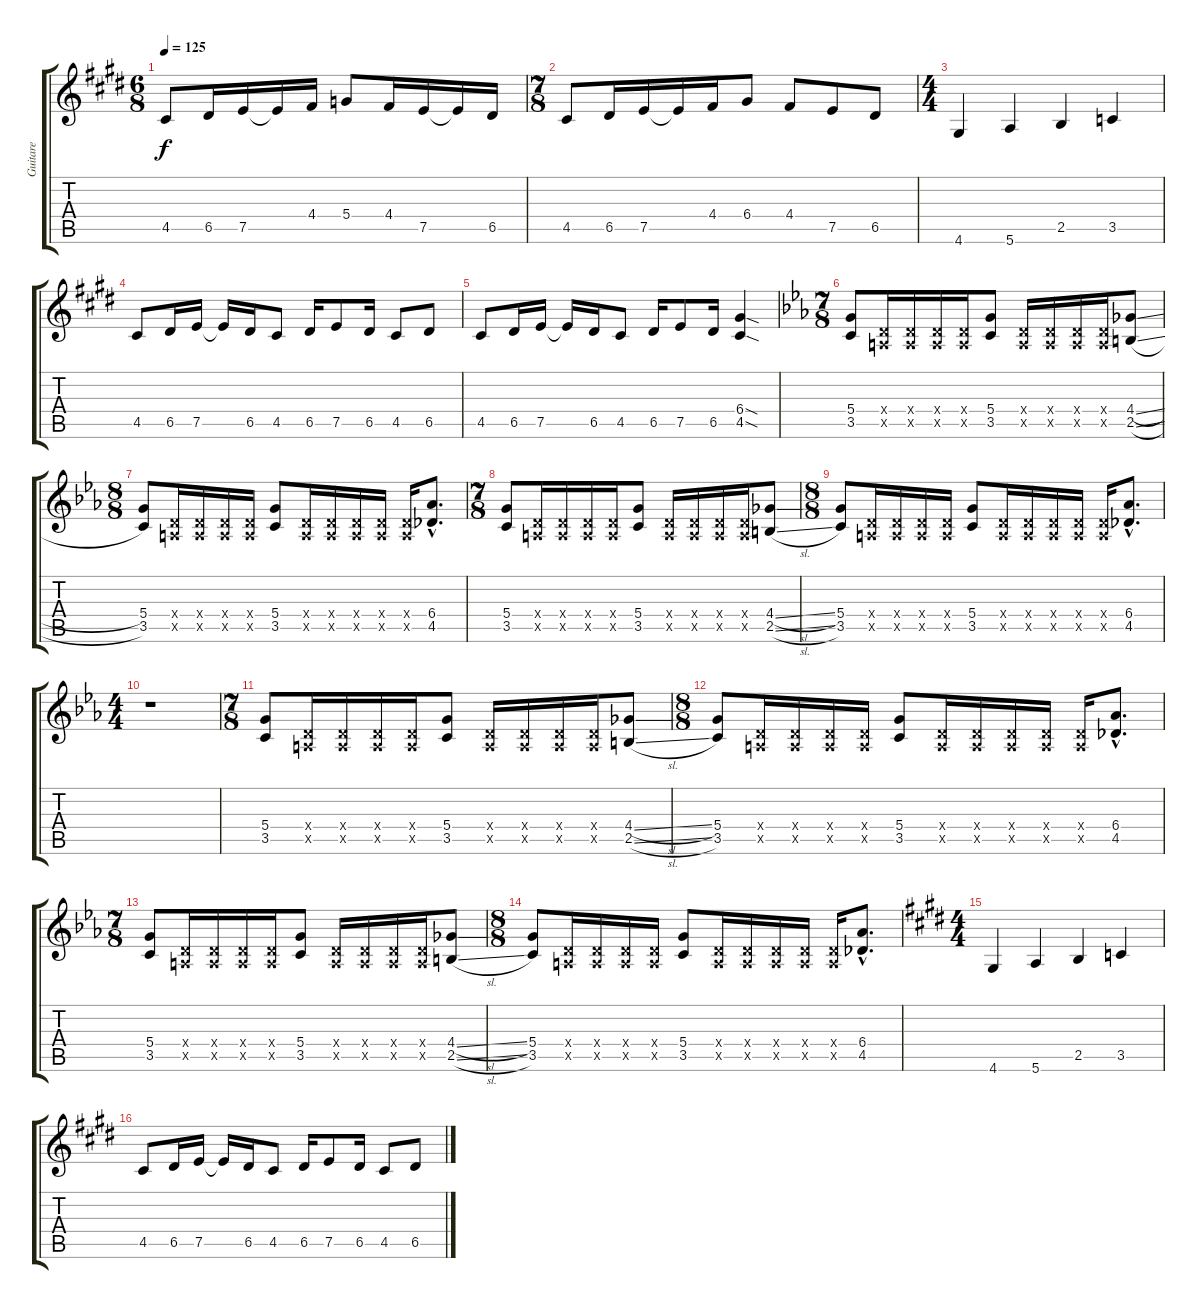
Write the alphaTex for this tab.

\track ("Guitare" "Guitare") {instrument distortionguitar}
\staff {score tabs}
\tuning (E4 B3 G3 D3 A2 E2) {hide}
\ts (6 8)
\tempo 125
\clef g2
\ks e
4.5.8{dy f} 6.5.16 7.5.16 7.5{t}.16 4.4.16 5.4.8 4.4.16 7.5.16 7.5{t}.16 6.5.16 |
\ts (7 8)
4.5.8 6.5.16 7.5.16 7.5{t}.16 4.4.16 6.4.8 4.4.8 7.5.8 6.5.8 |
\ts (4 4)
4.6.4 5.6.4 2.5.4 3.5.4 |
4.5.8 6.5.16 7.5.16 7.5{t}.16 6.5.16 4.5.8 6.5.16 7.5.8 6.5.16 4.5.8 6.5.8 |
4.5.8 6.5.16 7.5.16 7.5{t}.16 6.5.16 4.5.8 6.5.16 7.5.8 6.5.16 (6.4{sod} 4.5{sod}).4 |
\ts (7 8)
\ks eb
(5.4 3.5).8 (0.4{x} 0.5{x}).16 (0.4{x} 0.5{x}).16 (0.4{x} 0.5{x}).16 (0.4{x} 0.5{x}).16 (5.4 3.5).8 (0.4{x} 0.5{x}).16 (0.4{x} 0.5{x}).16 (0.4{x} 0.5{x}).16 (0.4{x} 0.5{x}).16 (4.4{sl} 2.5{sl}).8 |
\ts (8 8)
(5.4 3.5).8 (0.4{x} 0.5{x}).16 (0.4{x} 0.5{x}).16 (0.4{x} 0.5{x}).16 (0.4{x} 0.5{x}).16 (5.4 3.5).8 (0.4{x} 0.5{x}).16 (0.4{x} 0.5{x}).16 (0.4{x} 0.5{x}).16 (0.4{x} 0.5{x}).16 (0.4{x} 0.5{x}).16 (6.4{hac} 4.5{hac}).8{d} |
\ts (7 8)
(5.4 3.5).8 (0.4{x} 0.5{x}).16 (0.4{x} 0.5{x}).16 (0.4{x} 0.5{x}).16 (0.4{x} 0.5{x}).16 (5.4 3.5).8 (0.4{x} 0.5{x}).16 (0.4{x} 0.5{x}).16 (0.4{x} 0.5{x}).16 (0.4{x} 0.5{x}).16 (4.4{sl} 2.5{sl}).8 |
\ts (8 8)
(5.4 3.5).8 (0.4{x} 0.5{x}).16 (0.4{x} 0.5{x}).16 (0.4{x} 0.5{x}).16 (0.4{x} 0.5{x}).16 (5.4 3.5).8 (0.4{x} 0.5{x}).16 (0.4{x} 0.5{x}).16 (0.4{x} 0.5{x}).16 (0.4{x} 0.5{x}).16 (0.4{x} 0.5{x}).16 (6.4{hac} 4.5{hac}).8{d} |
\ts (4 4)
r.1 |
\ts (7 8)
(5.4 3.5).8 (0.4{x} 0.5{x}).16 (0.4{x} 0.5{x}).16 (0.4{x} 0.5{x}).16 (0.4{x} 0.5{x}).16 (5.4 3.5).8 (0.4{x} 0.5{x}).16 (0.4{x} 0.5{x}).16 (0.4{x} 0.5{x}).16 (0.4{x} 0.5{x}).16 (4.4{sl} 2.5{sl}).8 |
\ts (8 8)
(5.4 3.5).8 (0.4{x} 0.5{x}).16 (0.4{x} 0.5{x}).16 (0.4{x} 0.5{x}).16 (0.4{x} 0.5{x}).16 (5.4 3.5).8 (0.4{x} 0.5{x}).16 (0.4{x} 0.5{x}).16 (0.4{x} 0.5{x}).16 (0.4{x} 0.5{x}).16 (0.4{x} 0.5{x}).16 (6.4{hac} 4.5{hac}).8{d} |
\ts (7 8)
(5.4 3.5).8 (0.4{x} 0.5{x}).16 (0.4{x} 0.5{x}).16 (0.4{x} 0.5{x}).16 (0.4{x} 0.5{x}).16 (5.4 3.5).8 (0.4{x} 0.5{x}).16 (0.4{x} 0.5{x}).16 (0.4{x} 0.5{x}).16 (0.4{x} 0.5{x}).16 (4.4{sl} 2.5{sl}).8 |
\ts (8 8)
(5.4 3.5).8 (0.4{x} 0.5{x}).16 (0.4{x} 0.5{x}).16 (0.4{x} 0.5{x}).16 (0.4{x} 0.5{x}).16 (5.4 3.5).8 (0.4{x} 0.5{x}).16 (0.4{x} 0.5{x}).16 (0.4{x} 0.5{x}).16 (0.4{x} 0.5{x}).16 (0.4{x} 0.5{x}).16 (6.4{hac} 4.5{hac}).8{d} |
\ts (4 4)
\ks e
4.6.4 5.6.4 2.5.4 3.5.4 |
4.5.8 6.5.16 7.5.16 7.5{t}.16 6.5.16 4.5.8 6.5.16 7.5.8 6.5.16 4.5.8 6.5.8
